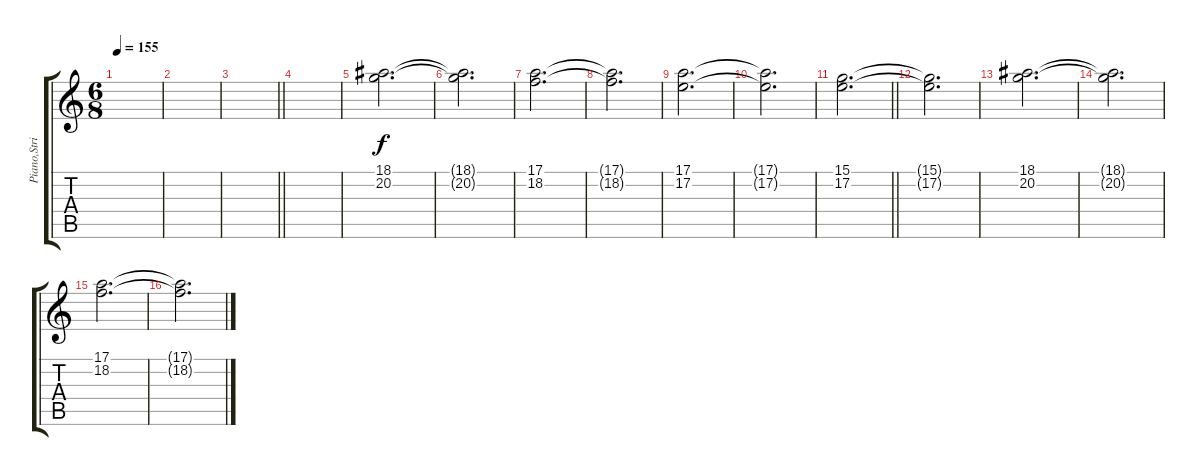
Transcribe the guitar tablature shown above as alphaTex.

\track ("Piano,Strings" "Piano,Stri") {instrument brightacousticpiano}
\staff {score tabs}
\tuning (E4 B3 G3 D3 A2 E2) {hide}
\ts (6 8)
\tempo 155
\clef g2
\ks c
|
|
\barLineRight lightlight
|
|
(18.1 20.2).2{d volume 13 instrument stringensemble2} |
(18.1{t} 20.2{t}).2{d} |
(17.1 18.2).2{d} |
(17.1{t} 18.2{t}).2{d} |
(17.1 17.2).2{d} |
(17.1{t} 17.2{t}).2{d} |
\barLineRight lightlight
(15.1 17.2).2{d} |
(15.1{t} 17.2{t}).2{d} |
(18.1 20.2).2{d volume 13 instrument stringensemble2} |
(18.1{t} 20.2{t}).2{d} |
(17.1 18.2).2{d} |
(17.1{t} 18.2{t}).2{d}
